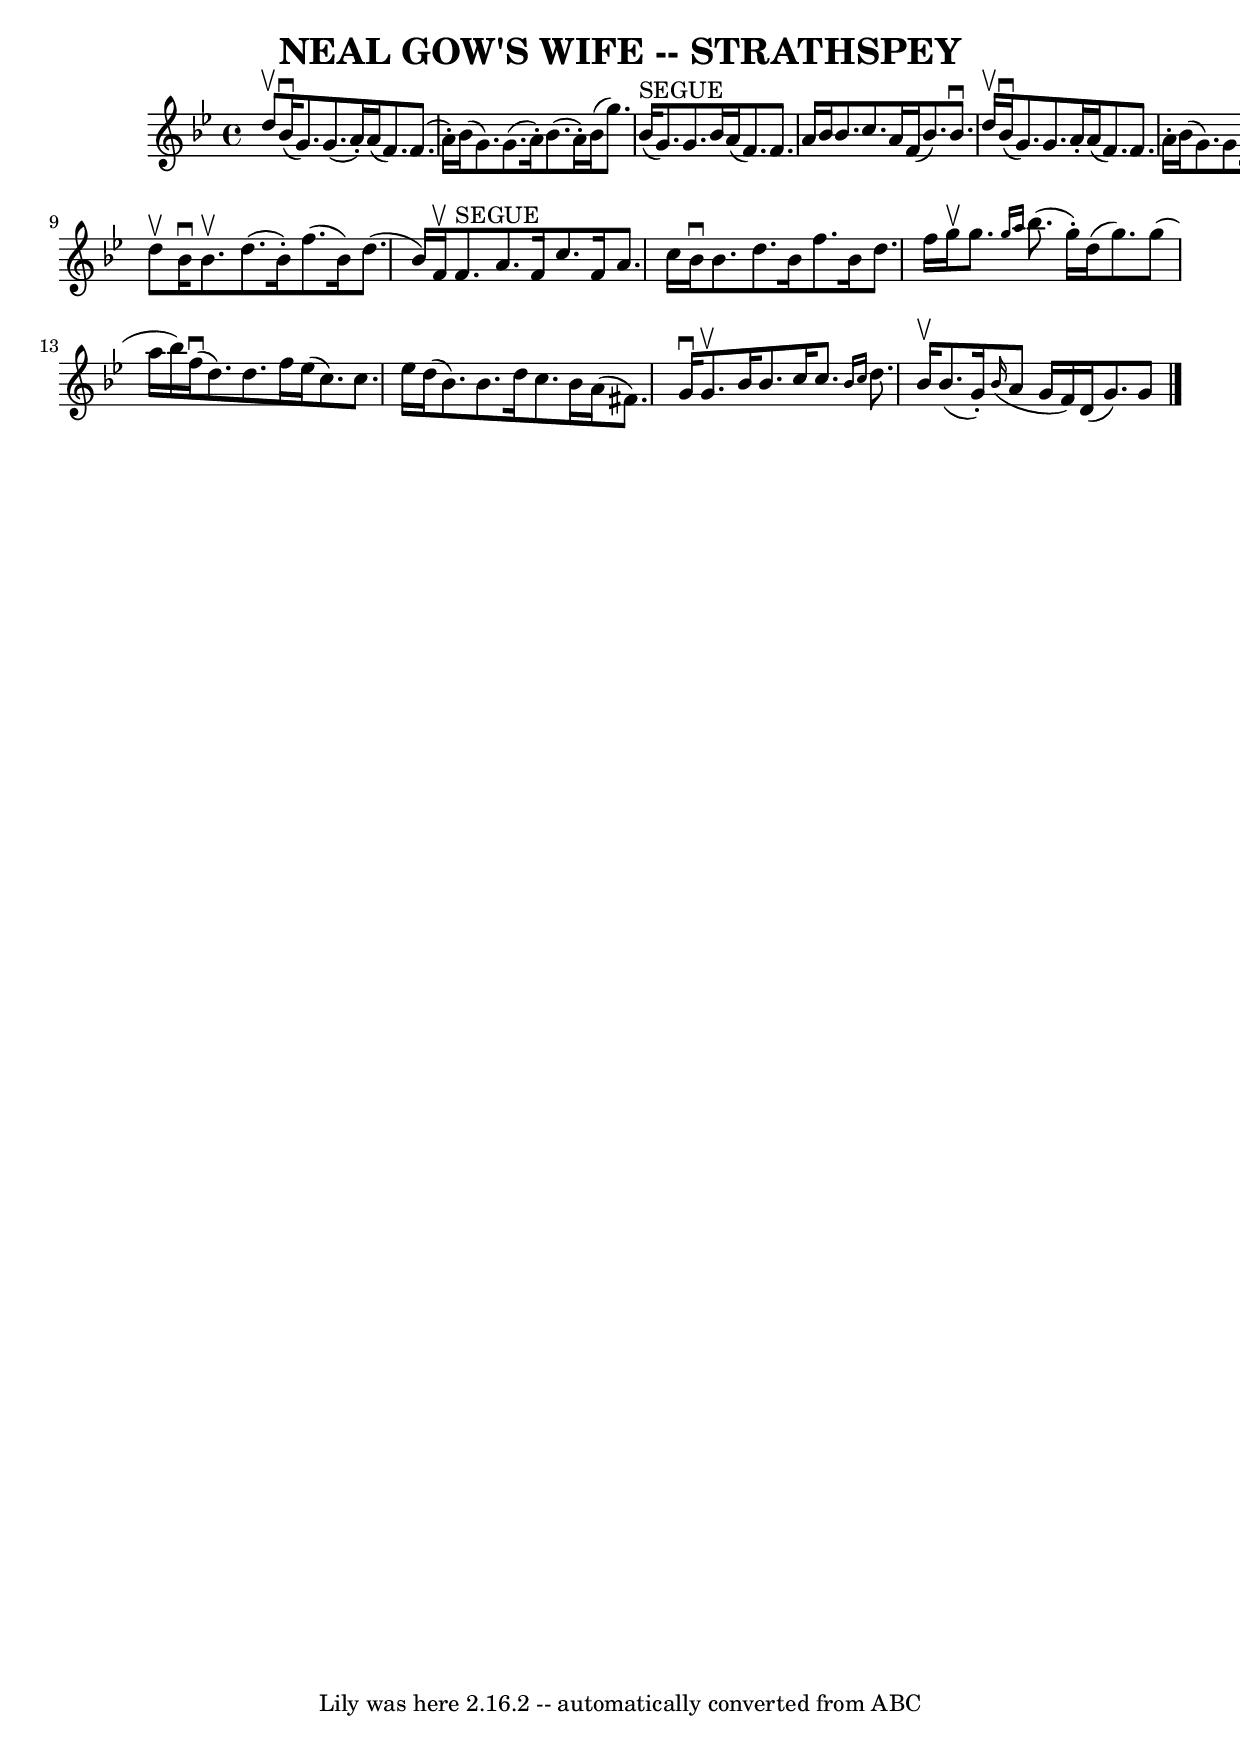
\version "2.7.40"
\include "Mammoth.ily"
\header {
	book = "Ryan's Mammoth Collection of Fiddle Tunes"
	crossRefNumber = "1"
	footnotes = ""
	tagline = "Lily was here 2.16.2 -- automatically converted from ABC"
	title = "NEAL GOW'S WIFE -- STRATHSPEY"
}
voicedefault =  {
\set Score.defaultBarType = "empty"

 \override Staff.TimeSignature #'style = #'C
 \time 4/4 \key g \minor d''8^\upbow       |
 bes'16 (^\downbow   
g'8.) g'8. (a'16 -.) a'16 (f'8.) f'8. (a'16 -.)   
|
 bes'16 (g'8.) g'8. (a'16 -.) bes'8. (a'16 -.)   
bes'16 (g''8.)       |
 bes'16^"SEGUE"(g'8.) g'8.    
bes'16 a'16 (f'8.) f'8. a'16    |
 bes'16 bes'8.    
c''8. a'16 f'16 (bes'8.) bes'8.^\downbow d''16^\upbow   
|
     |
 bes'16 (^\downbow g'8.) g'8. a'16 -. a'16 
(f'8.) f'8. a'16 -.   |
 bes'16 (g'8.) g'8. a'16 
-. bes'8. a'16 -. bes'16 (g''8.)       |
 bes'16 (g'8.  
-) g'8. bes'16 a'16 (f'8.) f'8. a'16    |
 bes'16    
bes'8. c''8. a'16 f'16 (bes'8.) bes'8    \bar "|." d''8 
^\upbow       |
 bes'16^\downbow bes'8.^\upbow d''8. (bes'16 
-.) f''8. (bes'16) d''8. (bes'16)   |
 f'16^\upbow   
f'8.^"SEGUE" a'8. f'16 c''8. f'16 a'8. c''16        |
  
 bes'16^\downbow bes'8. d''8. bes'16 f''8. bes'16 d''8.    
f''16    |
 g''16^\upbow g''8.  \grace { g''16 a''16  }   
bes''8. (g''16 -.) d''16 (g''8.) g''8 (a''16 bes''16)   
|
     |
 f''16 (^\downbow d''8.) d''8. f''16    
ees''16 (c''8.) c''8. ees''16    |
 d''16 (bes'8.)   
bes'8. d''16 c''8. bes'16 a'16 (fis'8.)       |
 g'16 
^\downbow g'8.^\upbow bes'16 bes'8. c''16 c''8.  \grace {    
bes'16 c''16  } d''8. bes'16^\upbow   |
 bes'8. (g'16 -.) 
  \grace { bes'16 (} a'8 g'16 f'16) d'16 (g'8.) g'8    
\bar "|."   
}

\score{
    <<

	\context Staff="default"
	{
	    \voicedefault 
	}

    >>
	\layout {
	}
	\midi {}
}
